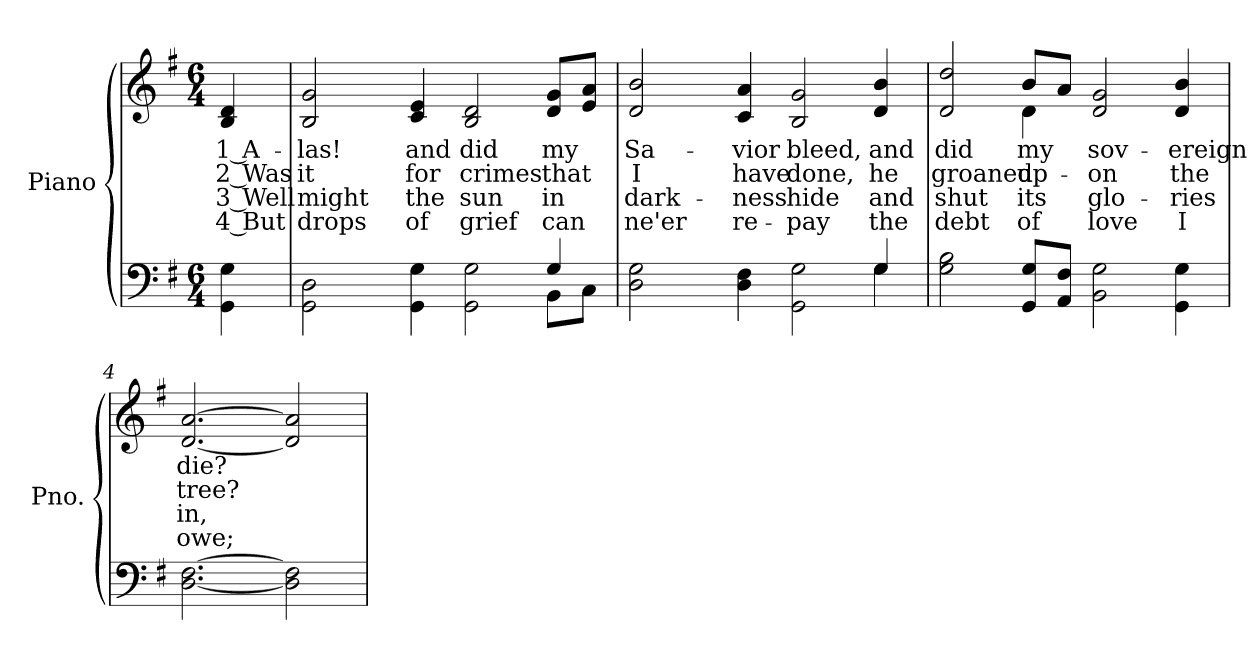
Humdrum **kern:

**kern	**kern	**text	**text	**text	**text
*part2	*part1	*part1	*part1	*part1	*part1
*staff2	*staff1	*staff1	*staff1	*staff1	*staff1
*I"Piano	*I"Piano	*	*	*	*
*I'Pno.	*I'Pno.	*	*	*	*
!!LO:PB:g=z
*clefF4	*clefG2	*	*	*	*
*k[f#]	*k[f#]	*	*	*	*
*G:	*G:	*	*	*	*
*M6/4	*M6/4	*	*	*	*
=	=	=	=	=	=
!	!	!LO:LY:b:color=#000000	!LO:LY:b:color=#000000	!LO:LY:b:color=#000000	!LO:LY:b:color=#000000
4GGi\ 4Gi	4Bi/ 4di	1 A-	2 Was	3 Well	4 But
=1	=1	=1	=1	=1	=1
*^	*	*	*	*	*
!	!	!	!LO:LY:b:color=#000000	!LO:LY:b:color=#000000	!LO:LY:b:color=#000000	!LO:LY:b:color=#000000
2GGi\ 2Di	4ryy	2Bi/ 2gi	-las!	it	might	drops
*v	*v	*	*	*	*	*
*^	*	*	*	*	*
!	!	!	!LO:LY:b:color=#000000	!LO:LY:b:color=#000000	!LO:LY:b:color=#000000	!LO:LY:b:color=#000000
*v	*v	*	*	*	*	*
4GGi\ 4Gi	4ci/ 4ei	and	for	the	of
!	!	!LO:LY:b:color=#000000	!LO:LY:b:color=#000000	!LO:LY:b:color=#000000	!LO:LY:b:color=#000000
2GGi\ 2Gi	2Bi/ 2di	did	crimes	sun	grief
*^	*	*	*	*	*
!	!	!	!LO:LY:b:color=#000000	!LO:LY:b:color=#000000	!LO:LY:b:color=#000000	!LO:LY:b:color=#000000
4Gi/	8BBi\L	8di/ 8gi/L	my	that	in	can
.	8Ci\J	8ei/ 8ai/J	.	.	.	.
=2	=2	=2	=2	=2	=2	=2
!	!	!	!LO:LY:b:color=#000000	!LO:LY:b:color=#000000	!LO:LY:b:color=#000000	!LO:LY:b:color=#000000
2Di\ 2Gi	4ryy	2di/ 2bi	Sa-	I	dark-	-ne'er
*v	*v	*	*	*	*	*
*^	*	*	*	*	*
!	!	!	!LO:LY:b:color=#000000	!LO:LY:b:color=#000000	!LO:LY:b:color=#000000	!LO:LY:b:color=#000000
*v	*v	*	*	*	*	*
4Di\ 4F#i	4ci/ 4ai	-vior	have	ness	re-
!	!	!LO:LY:b:color=#000000	!LO:LY:b:color=#000000	!LO:LY:b:color=#000000	!LO:LY:b:color=#000000
2GGi\ 2Gi	2Bi/ 2gi	bleed,	done,	-hide	pay
*^	*	*	*	*	*
!	!	!	!LO:LY:b:color=#000000	!LO:LY:b:color=#000000	!LO:LY:b:color=#000000	!LO:LY:b:color=#000000
4Gi/	4Gi\	4di/ 4bi	and	he	and	the
*v	*v	*	*	*	*	*
!!LO:LB:g=z
=3	=3	=3	=3	=3	=3
*^	*	*	*	*	*
!	!	!	!LO:LY:b:color=#000000	!LO:LY:b:color=#000000	!LO:LY:b:color=#000000	!LO:LY:b:color=#000000
*v	*v	*^	*	*	*	*
2Gi\ 2Bi	2di/ 2ddi	2ryy	did	groaned	shut	debt
!	!	!	!LO:LY:b:color=#000000	!LO:LY:b:color=#000000	!LO:LY:b:color=#000000	!LO:LY:b:color=#000000
8GGi/ 8Gi/L	8bi/L	4di\	my	up-	its	of
8AAi/ 8F#i/J	8ai/J	.	.	.	.	.
!	!	!	!LO:LY:b:color=#000000	!LO:LY:b:color=#000000	!LO:LY:b:color=#000000	!LO:LY:b:color=#000000
2BBi\ 2Gi	2di/ 2gi	2.ryy	sov-	-on	glo-	-love
!	!	!	!LO:LY:b:color=#000000	!LO:LY:b:color=#000000	!LO:LY:b:color=#000000	!LO:LY:b:color=#000000
4GGi\ 4Gi	4di/ 4bi	.	-ereign	the	ries	I
*	*v	*v	*	*	*	*
=4	=4	=4	=4	=4	=4
!	!	!LO:LY:b:color=#000000	!LO:LY:b:color=#000000	!LO:LY:b:color=#000000	!LO:LY:b:color=#000000
[2.Di\ [2.F#i	[2.di/ [2.ai	die?	tree?	in,	owe;
2Di\] 2F#i]	2di/] 2ai]	.	.	.	.
=	=	=	=	=	=
*-	*-	*-	*-	*-	*-
